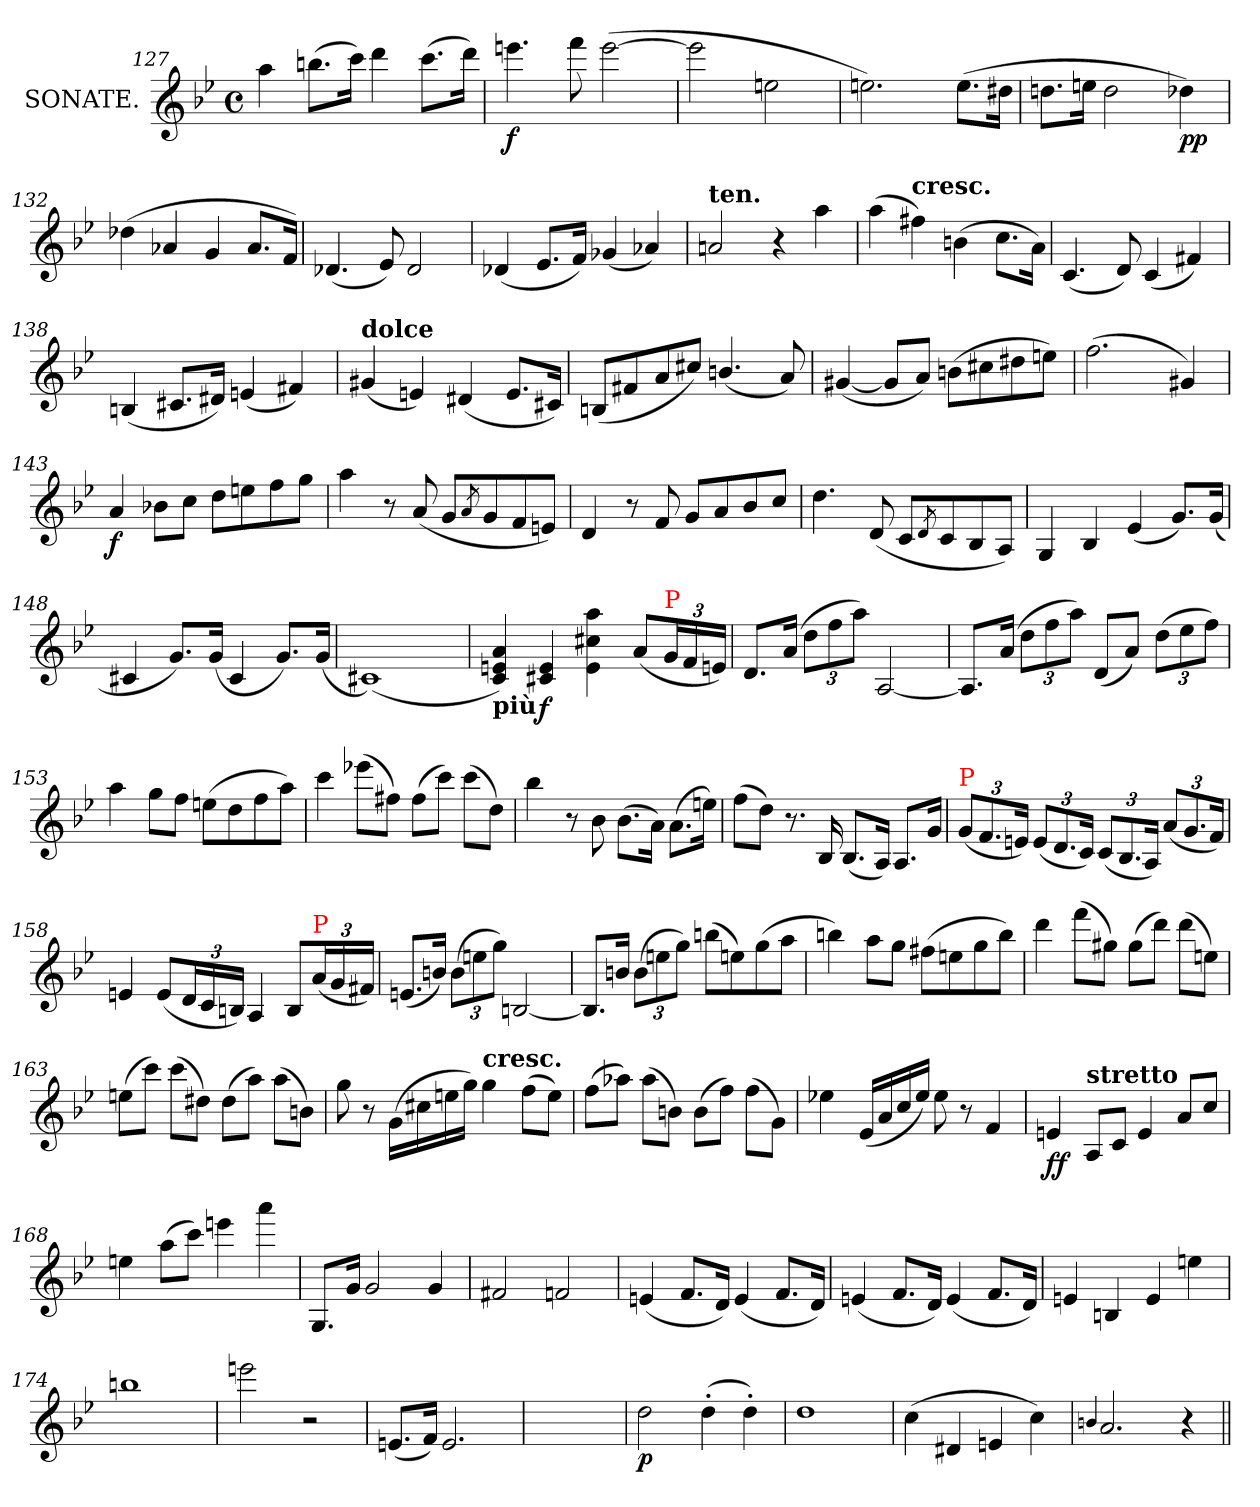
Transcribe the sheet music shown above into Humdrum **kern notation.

**kern	**dynam
*part1	*part1
*staff1	*staff1
*I"SONATE.	*
*clefG2	*
*k[b-e-]	*
*M4/4	*
*met(c)	*
=127	=127
4aa	.
(>8.bbnL	.
16cccJk)	.
4ddd	.
(>8.cccL	.
16dddJk)	.
=128	=128
4.eeen	f
8fff	.
(>[2eee	.
=129	=129
2eee]	.
2een	.
=130	=130
2.een)	.
(>8.eeL	.
16dd#XJk	.
=131	=131
8.ddnL	.
16eenJk	.
2dd	.
4dd-X)	pp
=132	=132
(>4dd-X	.
4a-X	.
4g	.
8.a-L	.
16fJk)	.
=133	=133
(<4.d-X	.
8e-)	.
2d-	.
=134	=134
(<4d-X	.
8.e-L	.
16fJk)	.
(<4g-X	.
4a-X)	.
=135	=135
!LO:TX:a:B:t=ten.	!
2an	.
4r	.
4aa	.
=136	=136
(>4aa	.
!LO:TX:B:t=cresc.	!
4ff#X)	.
(>4bn	.
8.ccL	.
16aJk)	.
=137	=137
(<4.c	.
8d)	.
(<4c	.
4f#X)	.
=138	=138
(<4Bn	.
8.c#XL	.
16d#XJk)	.
(<4en	.
4f#X)	.
=139	=139
!LO:TX:a:B:t=dolce	!
(<4g#X	.
4en)	.
(<4d#X	.
8.eL	.
16c#XJk)	.
=140	=140
(<8BnL	.
8f#X	.
8a	.
8cc#XJ)	.
(<4.bn/	.
8a)	.
=141	=141
(<[4g#X	.
8g#L]	.
8aJ)	.
(>8bnL	.
8cc#X	.
8dd#X	.
8eenJ)	.
=142	=142
(>2.ff	.
4g#X)	.
=143	=143
4a	f
8b-XL	.
8ccJ	.
8ddL	.
8een	.
8ff	.
8ggJ	.
=144	=144
4aa	.
8r	.
(<8a	.
8gL	.
8qa/	.
8g	.
8f	.
8enJ)	.
=145	=145
4d	.
8r	.
8f	.
8gL	.
8a	.
8b-	.
8ccJ	.
=146	=146
4.dd	.
(<8d	.
8cL	.
8qd/	.
8c	.
8B-	.
8AJ)	.
=147	=147
4G	.
4B-	.
(<4e-	.
8.gL)	.
(<16gJk	.
=148	=148
4c#X	.
8.gL)	.
(<16gJk	.
4c#	.
8.gL)	.
(<16gJk	.
=149	=149
(<1c#X)	.
=150	=150
!LO:TX:b:B:t=più	!
4a 4en 4c)	.
4e 4c#X	f
4aa 4cc#X 4e	.
(<8aL	.
*Xbrackettup	*
!LO:TX:a:color=red:t=P	!
24gL	.
24f	.
24enJJ)	.
=151	=151
8.dL	.
(>16aJk	.
12ddL	.
12ff	.
12aaJ)	.
[2A	.
=152	=152
8.AL]	.
(>16aJk	.
12ddL	.
12ff	.
12aaJ)	.
(<8dL	.
8aJ)	.
(>12ddL	.
12ee-	.
12ffJ)	.
=153	=153
4aa	.
8ggL	.
8ffJ	.
(>8eenL	.
8dd	.
8ff	.
8aaJ)	.
=154	=154
4ccc	.
(>8eee-XL	.
8ff#XJ)	.
(>8ff#L	.
8cccJ)	.
(>8cccL	.
8ddJ)	.
=155	=155
4bb-	.
8r	.
8b-	.
(>8.b-\L	.
16aJk)	.
(>8.aL	.
16eenJk)	.
=156	=156
(>8ffL	.
8ddJ)	.
8.r	.
16B-	.
(<8.B-L	.
16AJk)	.
8.AL	.
16gJk	.
=157	=157
!LO:TX:a:color=red:t=P	!
(<12gL	.
12.f	.
24enJk)	.
(<12eL	.
12.d	.
24cJk)	.
(<12cL	.
12.B-	.
24AJk)	.
(<12aL	.
12.g	.
24fJk)	.
=158	=158
4en	.
(<8eL	.
24dL	.
24c	.
24BnJJ)	.
4A	.
8BL	.
!LO:TX:a:color=red:t=P	!
(<24aL	.
24g	.
24f#XJJ)	.
=159	=159
(<8.enL	.
16bnJk)	.
(>12bL	.
12een	.
12ggJ)	.
[2B	.
=160	=160
8.BL]	.
16bnJk	.
(>12bL	.
12een	.
12ggJ)	.
(>8bbnL	.
8een)	.
(>8gg	.
8aaJ	.
=161	=161
4bbn)	.
8aaL	.
8ggJ	.
(>8ff#XL	.
8een	.
8gg	.
8bbJ)	.
=162	=162
4ddd	.
(>8fffL	.
8gg#XJ)	.
(>8gg#L	.
8dddJ)	.
(>8dddL	.
8eenJ)	.
=163	=163
(>8eenL	.
8cccJ)	.
(>8cccL	.
8dd#XJ)	.
(>8dd#L	.
8aaJ)	.
(>8aaL	.
8bnJ)	.
=164	=164
8gg	.
8r	.
(>16gLL	.
16cc#X	.
16een	.
16ggJJ)	.
!LO:TX:B:t=cresc.	!
4gg	.
(>8ffL	.
8eeJ)	.
=165	=165
(>8ffL	.
8aa-XJ)	.
(>8aa-L	.
8bnJ)	.
(>8bL	.
8ffJ)	.
(>8ffL	.
8gJ)	.
=166	=166
4ee-X	.
(<16e-LL	.
16a	.
16cc	.
16ee-JJ)	.
8ee-	.
8r	.
4f	.
=167	=167
4en	ff
!LO:TX:a:B:t=stretto	!
8AL	.
8cJ	.
4e	.
8a/L	.
8ccJ	.
=168	=168
4een	.
(>8aaL	.
8cccJ)	.
4eeen	.
4aaa	.
=169	=169
8.GL	.
16gJk	.
2g	.
4g	.
=170	=170
2f#X	.
2fn	.
=171	=171
(<4en	.
8.fL	.
16dJk)	.
(<4e	.
8.fL	.
16dJk)	.
=172	=172
(<4en	.
8.fL	.
16dJk)	.
(<4e	.
8.fL	.
16dJk)	.
=173	=173
4en	.
4Bn	.
4e	.
4een	.
=174	=174
1bbn	.
=175	=175
2eeen	.
2r	.
=176	=176
(<8.enL	.
16fJk)	.
2.e	.
=177	=177
1ryy	.
=181	=181
2dd	p
(>4dd'>	.
4dd'>)	.
=182	=182
1dd	.
=183	=183
(>4cc	.
4d#X	.
4en	.
4cc)	.
=184	=184
4qqbn/	.
2.a	.
4r	.
=||	=||
*-	*-
